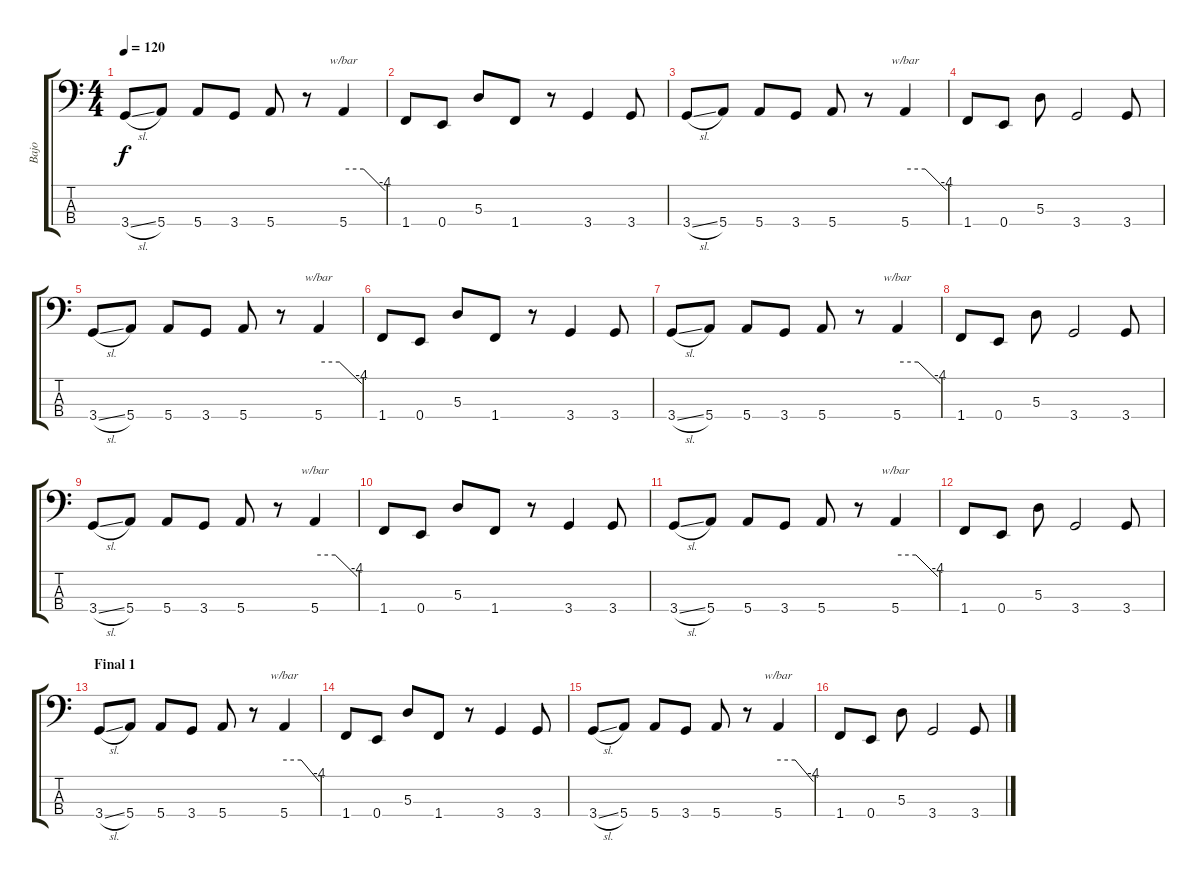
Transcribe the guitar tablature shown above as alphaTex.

\track ("Bajo" "Bajo") {instrument electricbasspick}
\staff {score tabs}
\tuning (G2 D2 A1 E1) {hide}
\ts (4 4)
\tempo 120
\clef f4
\ks c
3.4{sl}.8{dy f} 5.4.8 5.4.8 3.4.8 5.4.8 r.8 5.4.4{tbe (custom default 0 0 29 0 60 -16)} |
1.4.8 0.4.8 5.3.8 1.4.8 r.8 3.4.4 3.4.8 |
3.4{sl}.8 5.4.8 5.4.8 3.4.8 5.4.8 r.8 5.4.4{tbe (custom default 0 0 29 0 60 -16)} |
1.4.8 0.4.8 5.3.8 3.4.2 3.4.8 |
3.4{sl}.8 5.4.8 5.4.8 3.4.8 5.4.8 r.8 5.4.4{tbe (custom default 0 0 29 0 60 -16)} |
1.4.8 0.4.8 5.3.8 1.4.8 r.8 3.4.4 3.4.8 |
3.4{sl}.8 5.4.8 5.4.8 3.4.8 5.4.8 r.8 5.4.4{tbe (custom default 0 0 29 0 60 -16)} |
1.4.8 0.4.8 5.3.8 3.4.2 3.4.8 |
3.4{sl}.8 5.4.8 5.4.8 3.4.8 5.4.8 r.8 5.4.4{tbe (custom default 0 0 29 0 60 -16)} |
1.4.8 0.4.8 5.3.8 1.4.8 r.8 3.4.4 3.4.8 |
3.4{sl}.8 5.4.8 5.4.8 3.4.8 5.4.8 r.8 5.4.4{tbe (custom default 0 0 29 0 60 -16)} |
1.4.8 0.4.8 5.3.8 3.4.2 3.4.8 |
\section ("" "Final 1")
3.4{sl}.8 5.4.8 5.4.8 3.4.8 5.4.8 r.8 5.4.4{tbe (custom default 0 0 29 0 60 -16)} |
1.4.8 0.4.8 5.3.8 1.4.8 r.8 3.4.4 3.4.8 |
3.4{sl}.8 5.4.8 5.4.8 3.4.8 5.4.8 r.8 5.4.4{tbe (custom default 0 0 29 0 60 -16)} |
1.4.8 0.4.8 5.3.8 3.4.2 3.4.8
